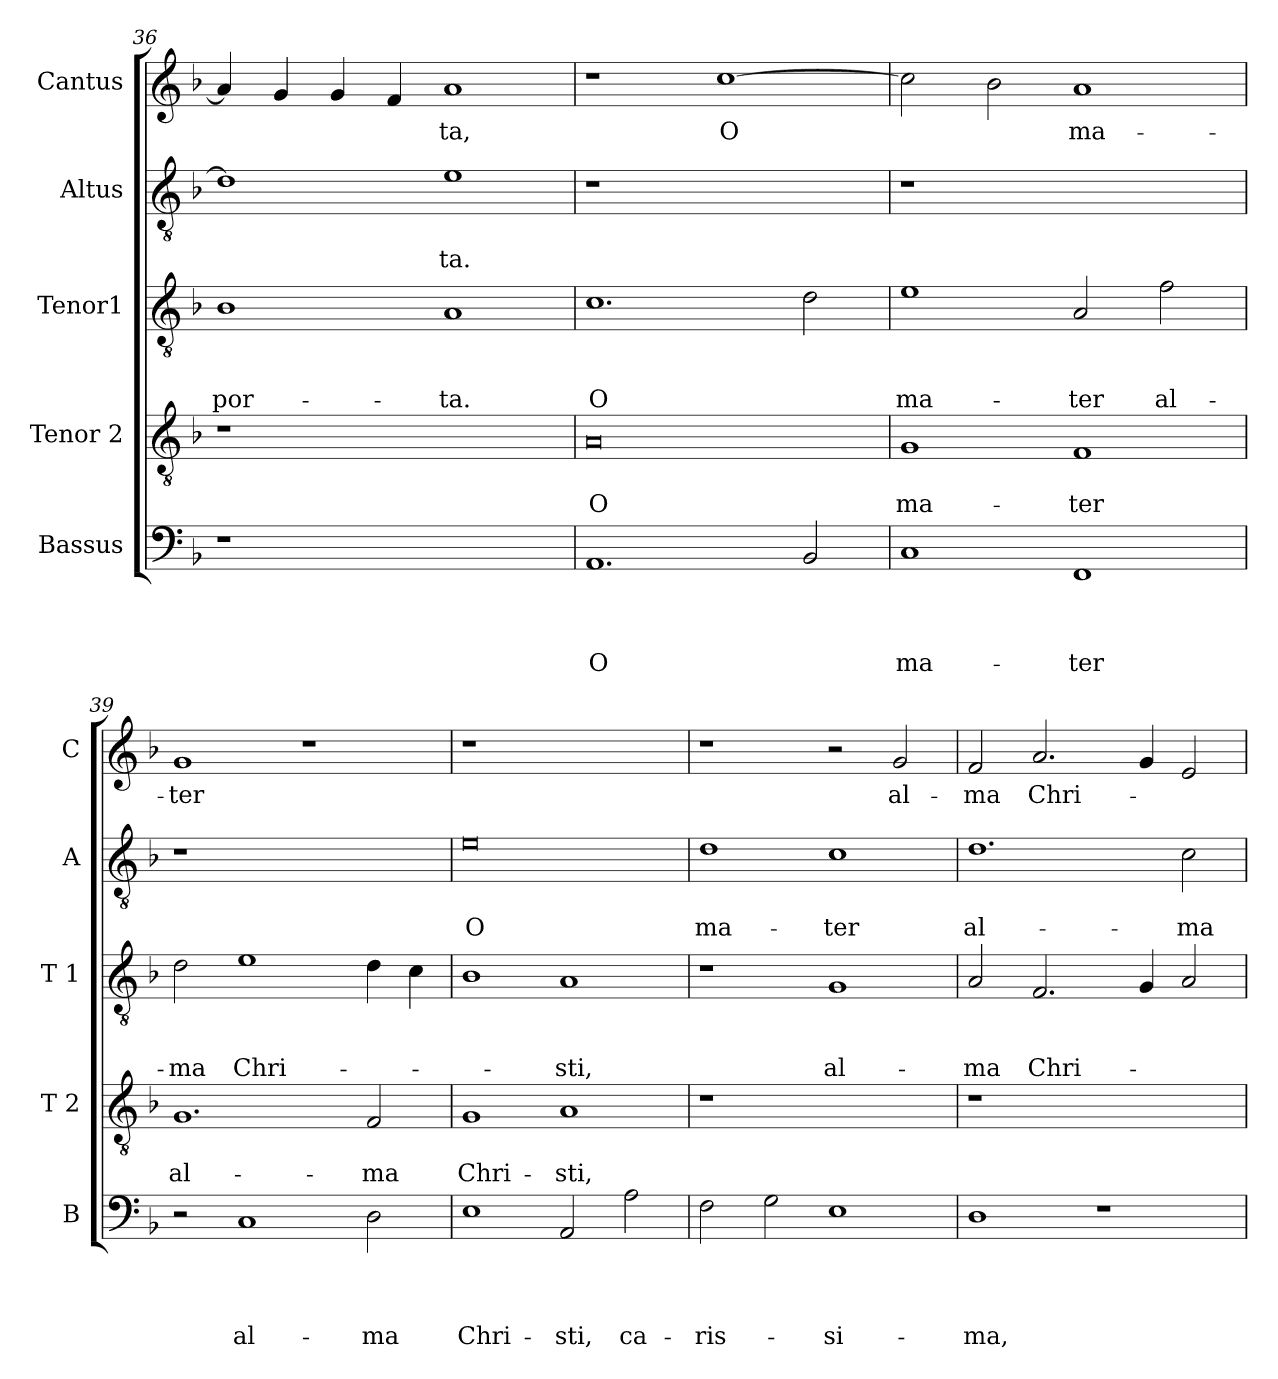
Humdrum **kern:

**kern	**text	**text	**text	**text	**kern	**text	**text	**kern	**text	**text	**text	**kern	**text	**text	**kern	**text
*part5	*part5	*part5	*part5	*part5	*part4	*part4	*part4	*part3	*part3	*part3	*part3	*part2	*part2	*part2	*part1	*part1
*staff5	*staff5	*staff5	*staff5	*staff5	*staff4	*staff4	*staff4	*staff3	*staff3	*staff3	*staff3	*staff2	*staff2	*staff2	*staff1	*staff1
*I"Bassus	*	*	*	*	*I"Tenor 2	*	*	*I"Tenor1	*	*	*	*I"Altus	*	*	*I"Cantus	*
*I'B	*	*	*	*	*I'T 2	*	*	*I'T 1	*	*	*	*I'A	*	*	*I'C	*
*clefF4	*	*	*	*	*clefGv2	*	*	*clefGv2	*	*	*	*clefGv2	*	*	*clefG2	*
*k[b-]	*	*	*	*	*k[b-]	*	*	*k[b-]	*	*	*	*k[b-]	*	*	*k[b-]	*
*F:	*	*	*	*	*F:	*	*	*F:	*	*	*	*F:	*	*	*F:	*
=36	=36	=36	=36	=36	=36	=36	=36	=36	=36	=36	=36	=36	=36	=36	=36	=36
!	!	!	!	!	!	!	!	!	!	!	!LO:LY:b	!	!	!	!	!
1r	.	.	.	.	1r	.	.	1B-	.	.	por-	1d]	.	.	4a/]	.
.	.	.	.	.	.	.	.	.	.	.	.	.	.	.	4g/	.
.	.	.	.	.	.	.	.	.	.	.	.	.	.	.	4g/	.
.	.	.	.	.	.	.	.	.	.	.	.	.	.	.	4f/	.
!	!	!	!	!	!	!	!	!	!	!	!LO:LY:b	!	!	!LO:LY:b	!	!LO:LY:b
1ryy	.	.	.	.	1ryy	.	.	1A	.	.	-ta.	1e	.	-ta.	1a	-ta,
!!LO:PB:g=z
=37	=37	=37	=37	=37	=37	=37	=37	=37	=37	=37	=37	=37	=37	=37	=37	=37
!	!	!	!	!LO:LY:b	!	!	!LO:LY:b	!	!	!	!LO:LY:b	!	!	!	!	!
1.AA	.	.	.	O	0A	.	O	1.c	.	.	O	1r	.	.	1r	.
!	!	!	!	!	!	!	!	!	!	!	!	!	!	!	!	!LO:LY:b
.	.	.	.	.	.	.	.	.	.	.	.	1ryy	.	.	[1cc	O
2BB-/	.	.	.	.	.	.	.	2d\	.	.	.	.	.	.	.	.
=38	=38	=38	=38	=38	=38	=38	=38	=38	=38	=38	=38	=38	=38	=38	=38	=38
!	!	!	!	!LO:LY:b	!	!	!LO:LY:b	!	!	!	!LO:LY:b	!	!	!	!	!
1C	.	.	.	ma-	1G	.	ma-	1e	.	.	ma-	1r	.	.	2cc\]	.
.	.	.	.	.	.	.	.	.	.	.	.	.	.	.	2b-\	.
!	!	!	!	!LO:LY:b	!	!	!LO:LY:b	!	!	!	!LO:LY:b	!	!	!	!	!LO:LY:b
1FF	.	.	.	-ter	1F	.	-ter	2A/	.	.	-ter	1ryy	.	.	1a	ma-
!	!	!	!	!	!	!	!	!	!	!	!LO:LY:b	!	!	!	!	!
.	.	.	.	.	.	.	.	2f\	.	.	al-	.	.	.	.	.
=39	=39	=39	=39	=39	=39	=39	=39	=39	=39	=39	=39	=39	=39	=39	=39	=39
!	!	!	!	!	!	!	!LO:LY:b	!	!	!	!LO:LY:b	!	!	!	!	!LO:LY:b
2r	.	.	.	.	1.G	.	al-	2d\	.	.	-ma	1r	.	.	1g	-ter
!	!	!	!	!LO:LY:b	!	!	!	!	!	!	!LO:LY:b	!	!	!	!	!
1C	.	.	.	al-	.	.	.	1e	.	.	Chri-	.	.	.	.	.
.	.	.	.	.	.	.	.	.	.	.	.	1ryy	.	.	1r	.
!	!	!	!	!LO:LY:b	!	!	!LO:LY:b	!	!	!	!	!	!	!	!	!
2D\	.	.	.	-ma	2F/	.	-ma	4d\	.	.	.	.	.	.	.	.
.	.	.	.	.	.	.	.	4c\	.	.	.	.	.	.	.	.
=40	=40	=40	=40	=40	=40	=40	=40	=40	=40	=40	=40	=40	=40	=40	=40	=40
!	!	!	!	!LO:LY:b	!	!	!LO:LY:b	!	!	!	!	!	!	!LO:LY:b	!	!
1E	.	.	.	Chri-	1G	.	Chri-	1B-	.	.	.	0e	.	O	1r	.
!	!	!	!	!LO:LY:b	!	!	!LO:LY:b	!	!	!	!LO:LY:b	!	!	!	!	!
2AA/	.	.	.	-sti,	1A	.	-sti,	1A	.	.	-sti,	.	.	.	1ryy	.
!	!	!	!	!LO:LY:b	!	!	!	!	!	!	!	!	!	!	!	!
2A\	.	.	.	ca-	.	.	.	.	.	.	.	.	.	.	.	.
=41	=41	=41	=41	=41	=41	=41	=41	=41	=41	=41	=41	=41	=41	=41	=41	=41
!	!	!	!	!LO:LY:b	!	!	!	!	!	!	!	!	!	!LO:LY:b	!	!
2F\	.	.	.	-ris-	1r	.	.	1r	.	.	.	1d	.	ma-	1r	.
2G\	.	.	.	.	.	.	.	.	.	.	.	.	.	.	.	.
!	!	!	!	!LO:LY:b	!	!	!	!	!	!	!LO:LY:b	!	!	!LO:LY:b	!	!
1E	.	.	.	-si-	1ryy	.	.	1G	.	.	al-	1c	.	-ter	2r	.
!	!	!	!	!	!	!	!	!	!	!	!	!	!	!	!	!LO:LY:b
.	.	.	.	.	.	.	.	.	.	.	.	.	.	.	2g/	al-
=42	=42	=42	=42	=42	=42	=42	=42	=42	=42	=42	=42	=42	=42	=42	=42	=42
!	!	!	!	!LO:LY:b	!	!	!	!	!	!	!LO:LY:b	!	!	!LO:LY:b	!	!LO:LY:b
1D	.	.	.	-ma,	1r	.	.	2A/	.	.	-ma	1.d	.	al-	2f/	-ma
!	!	!	!	!	!	!	!	!	!	!	!LO:LY:b	!	!	!	!	!LO:LY:b
.	.	.	.	.	.	.	.	2.F/	.	.	Chri-	.	.	.	2.a/	Chri-
1r	.	.	.	.	1ryy	.	.	.	.	.	.	.	.	.	.	.
.	.	.	.	.	.	.	.	4G/	.	.	.	.	.	.	4g/	.
!	!	!	!	!	!	!	!	!	!	!	!	!	!	!LO:LY:b	!	!
.	.	.	.	.	.	.	.	2A/	.	.	.	2c\	.	-ma	2e/	.
=	=	=	=	=	=	=	=	=	=	=	=	=	=	=	=	=
*-	*-	*-	*-	*-	*-	*-	*-	*-	*-	*-	*-	*-	*-	*-	*-	*-
